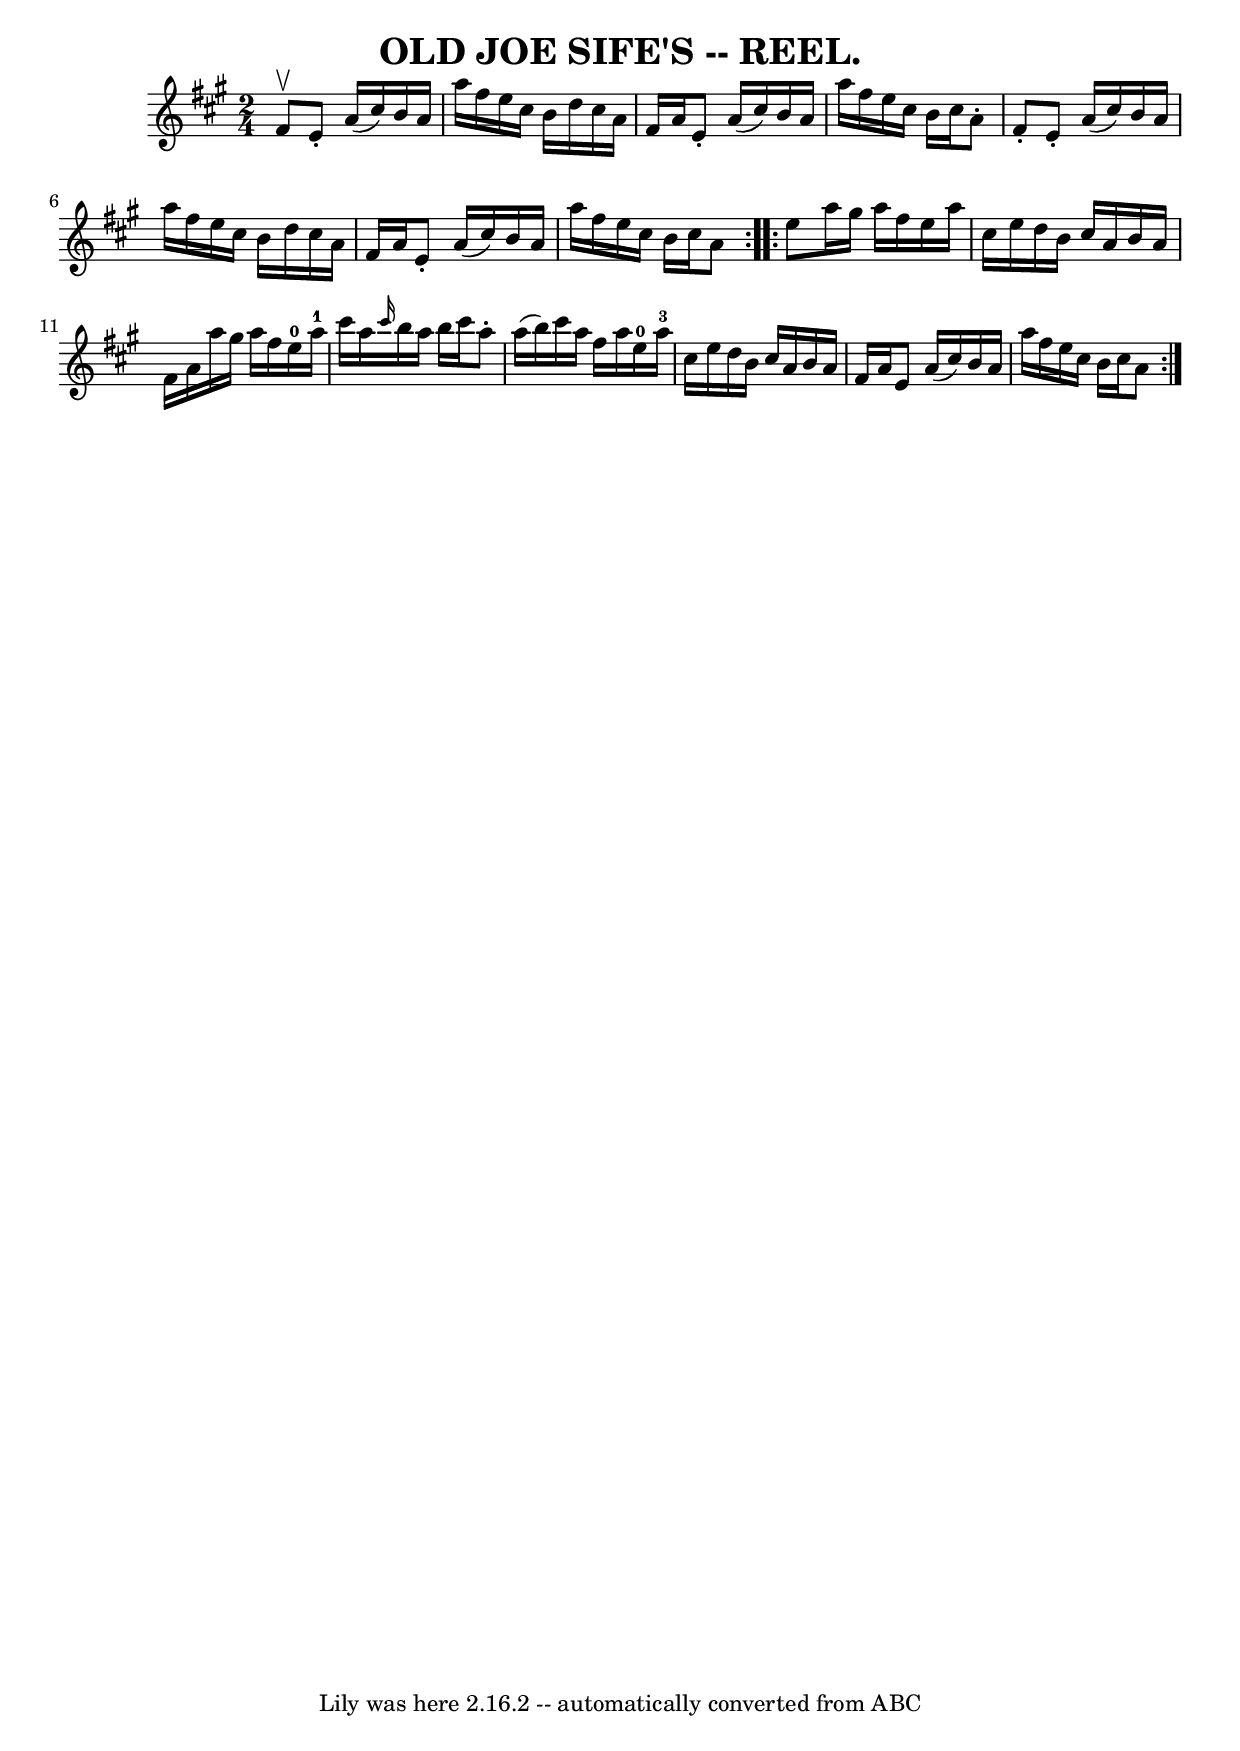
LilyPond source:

\version "2.16.2"
\include "Mammoth.ily"
\header {
	%% book = "Coles pg. 30.7"
	crossRefNumber = "15"
	footnotes = ""
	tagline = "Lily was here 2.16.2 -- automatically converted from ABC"
	title = "OLD JOE SIFE'S -- REEL."
}
voicedefault =  {


\repeat volta 2 {
\time 2/4 
\key a \major fis'8^\upbow |
 e'8 -. a'16 (cis''16  
-) b'16 a'16 a''16 fis''16  |
 e''16 cis''16 b'16    
d''16 cis''16 a'16 fis'16 a'16  |
 e'8 -. a'16 (
cis''16) b'16 a'16 a''16 fis''16  |
 e''16 cis''16    
b'16 cis''16 a'8 -. fis'8 -. |
 e'8 -. a'16 (cis''16) 
 b'16 a'16 a''16 fis''16  |
 e''16 cis''16 b'16    
d''16 cis''16 a'16 fis'16 a'16  |
 e'8 -. a'16 (
cis''16) b'16 a'16 a''16 fis''16  |
 e''16 cis''16    
b'16 cis''16 a'8  }     \repeat volta 2 { e''8  |
 a''16    
gis''16 a''16 fis''16 e''16 a''16 cis''16 e''16  |
   
d''16 b'16 cis''16 a'16 b'16 a'16 fis'16 a'16  |
   
a''16 gis''16 a''16 fis''16 e''16-0 a''16-1 cis'''16    
a''16  |
 \grace { cis'''16  } b''16 a''16 b''16 cis'''16   
 a''8 -. a''16 (b''16) |
 cis'''16 a''16 fis''16    
a''16 e''16-0 a''16-3 cis''16 e''16  |
 d''16 b'16 
 cis''16 a'16 b'16 a'16 fis'16 a'16  |
 e'8 a'16 (
 cis''16) b'16 a'16 a''16 fis''16  |
 e''16 cis''16    
b'16 cis''16 a'8  }   
}

\score{
    <<

	\context Staff="default"
	{
	    \voicedefault 
	}

    >>
	\layout {
	}
	\midi {}
}
